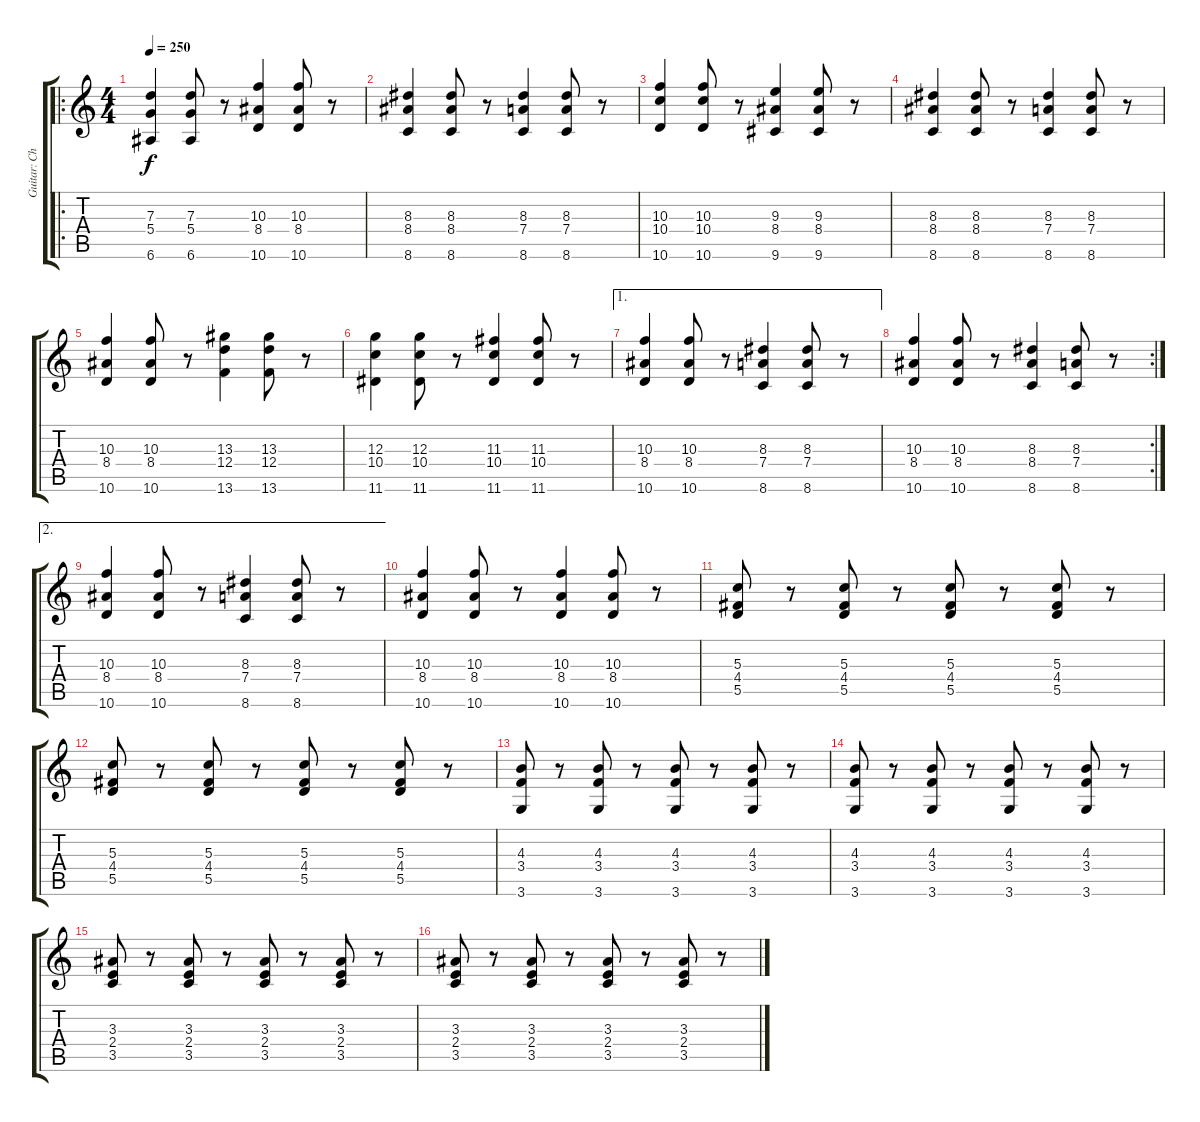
\track ("Guitar: Chords" "Guitar: Ch") {instrument acousticguitarnylon}
\staff {score tabs}
\tuning (E4 B3 G3 D3 A2 E2) {hide}
\ro
\ts (4 4)
\tempo 250
\clef g2
\ks c
(7.3 5.4 6.6).4{dy f instrument acousticguitarnylon} (7.3 5.4 6.6).8 r.8 (10.3 8.4 10.6).4 (10.3 8.4 10.6).8 r.8 |
(8.3 8.4 8.6).4 (8.3 8.4 8.6).8 r.8 (8.3 7.4 8.6).4 (8.3 7.4 8.6).8 r.8 |
(10.3 10.4 10.6).4 (10.3 10.4 10.6).8 r.8 (9.3 8.4 9.6).4 (9.3 8.4 9.6).8 r.8 |
(8.3 8.4 8.6).4 (8.3 8.4 8.6).8 r.8 (8.3 7.4 8.6).4 (8.3 7.4 8.6).8 r.8 |
(10.3 8.4 10.6).4 (10.3 8.4 10.6).8 r.8 (13.3 12.4 13.6).4 (13.3 12.4 13.6).8 r.8 |
(12.3 10.4 11.6).4 (12.3 10.4 11.6).8 r.8 (11.3 10.4 11.6).4 (11.3 10.4 11.6).8 r.8 |
\ae 1
(10.3 8.4 10.6).4 (10.3 8.4 10.6).8 r.8 (8.3 7.4 8.6).4 (8.3 7.4 8.6).8 r.8 |
\rc 2
(10.3 8.4 10.6).4 (10.3 8.4 10.6).8 r.8 (8.3 8.4 8.6).4 (8.3 7.4 8.6).8 r.8 |
\ae 2
(10.3 8.4 10.6).4 (10.3 8.4 10.6).8 r.8 (8.3 7.4 8.6).4 (8.3 7.4 8.6).8 r.8 |
(10.3 8.4 10.6).4 (10.3 8.4 10.6).8 r.8 (10.3 8.4 10.6).4 (10.3 8.4 10.6).8 r.8 |
(5.3 4.4 5.5).8 r.8 (5.3 4.4 5.5).8 r.8 (5.3 4.4 5.5).8 r.8 (5.3 4.4 5.5).8 r.8 |
(5.3 4.4 5.5).8 r.8 (5.3 4.4 5.5).8 r.8 (5.3 4.4 5.5).8 r.8 (5.3 4.4 5.5).8 r.8 |
(4.3 3.4 3.6).8 r.8 (4.3 3.4 3.6).8 r.8 (4.3 3.4 3.6).8 r.8 (4.3 3.4 3.6).8 r.8 |
(4.3 3.4 3.6).8 r.8 (4.3 3.4 3.6).8 r.8 (4.3 3.4 3.6).8 r.8 (4.3 3.4 3.6).8 r.8 |
(3.3 2.4 3.5).8 r.8 (3.3 2.4 3.5).8 r.8 (3.3 2.4 3.5).8 r.8 (3.3 2.4 3.5).8 r.8 |
(3.3 2.4 3.5).8 r.8 (3.3 2.4 3.5).8 r.8 (3.3 2.4 3.5).8 r.8 (3.3 2.4 3.5).8 r.8
